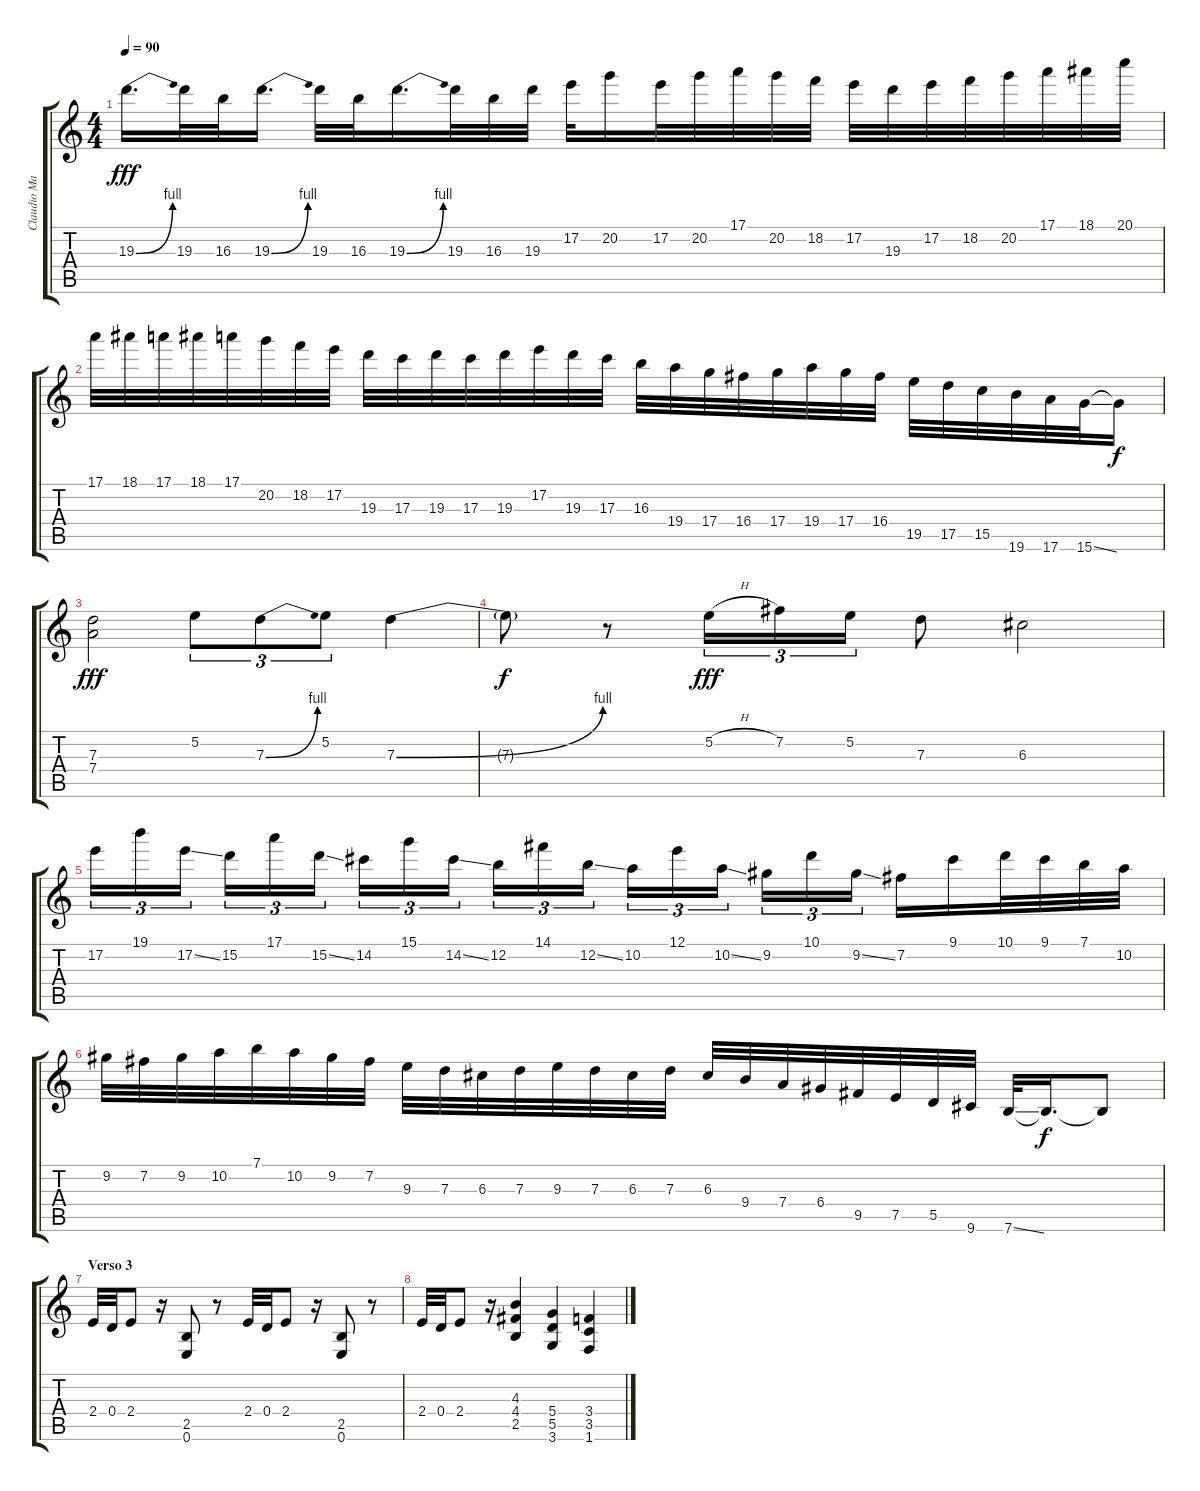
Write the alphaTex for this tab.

\track ("Claudio Marciello (Gtr 1)" "Claudio Ma") {instrument overdrivenguitar}
\staff {score tabs}
\tuning (E4 B3 G3 D3 A2 E2) {hide}
\ts (4 4)
\tempo 90
\clef g2
\ks c
19.3{be (bend 0 0 60 4)}.16{d dy fff} 19.3.32 16.3.32 19.3{be (bend 0 0 60 4)}.16{d} 19.3.32 16.3.32 19.3{be (bend 0 0 60 4)}.16{d} 19.3.32 16.3.32 19.3.32 17.2.32 20.2.16 17.2.32 20.2.32 17.1.32 20.2.32 18.2.32 17.2.32 19.3.32 17.2.32 18.2.32 20.2.32 17.1.32 18.1.32 20.1.32 |
17.1.32 18.1.32 17.1.32 18.1.32 17.1.32 20.2.32 18.2.32 17.2.32 19.3.32 17.3.32 19.3.32 17.3.32 19.3.32 17.2.32 19.3.32 17.3.32 16.3.32 19.4.32 17.4.32 16.4.32 17.4.32 19.4.32 17.4.32 16.4.32 19.5.32 17.5.32 15.5.32 19.6.32 17.6.32 15.6{ss}.32 15.6{t}.16{dy f} |
(7.3 7.4).2{dy fff} 5.2.8{tu (3 2)} 7.3{be (bend 0 0 60 4)}.8{tu (3 2)} 5.2.8{tu (3 2)} 7.3{be (bend 0 0 60 4)}.4 |
7.3{t}.8{dy f} r.8 5.2{h}.16{tu (3 2) dy fff} 7.2.16{tu (3 2)} 5.2.16{tu (3 2)} 7.3.8 6.3.2 |
17.2.16{tu (3 2)} 19.1.16{tu (3 2)} 17.2{ss}.16{tu (3 2)} 15.2.16{tu (3 2)} 17.1.16{tu (3 2)} 15.2{ss}.16{tu (3 2)} 14.2.16{tu (3 2)} 15.1.16{tu (3 2)} 14.2{ss}.16{tu (3 2)} 12.2.16{tu (3 2)} 14.1.16{tu (3 2)} 12.2{ss}.16{tu (3 2)} 10.2.16{tu (3 2)} 12.1.16{tu (3 2)} 10.2{ss}.16{tu (3 2)} 9.2.16{tu (3 2)} 10.1.16{tu (3 2)} 9.2{ss}.16{tu (3 2)} 7.2.16 9.1.16 10.1.32 9.1.32 7.1.32 10.2.32 |
9.2.32 7.2.32 9.2.32 10.2.32 7.1.32 10.2.32 9.2.32 7.2.32 9.3.32 7.3.32 6.3.32 7.3.32 9.3.32 7.3.32 6.3.32 7.3.32 6.3.32 9.4.32 7.4.32 6.4.32 9.5.32 7.5.32 5.5.32 9.6.32 7.6{ss}.32 7.6{t}.16{d dy f} 7.6{t}.8 |
\section ("" "Verso 3")
2.4.32 0.4.32 2.4.8 r.16 (2.5 0.6).8 r.8 2.4.32 0.4.32 2.4.8 r.16 (2.5 0.6).8 r.8 |
2.4.32 0.4.32 2.4.8 r.16 (4.3 4.4 2.5).4 (5.4 5.5 3.6).4 (3.4 3.5 1.6).4
